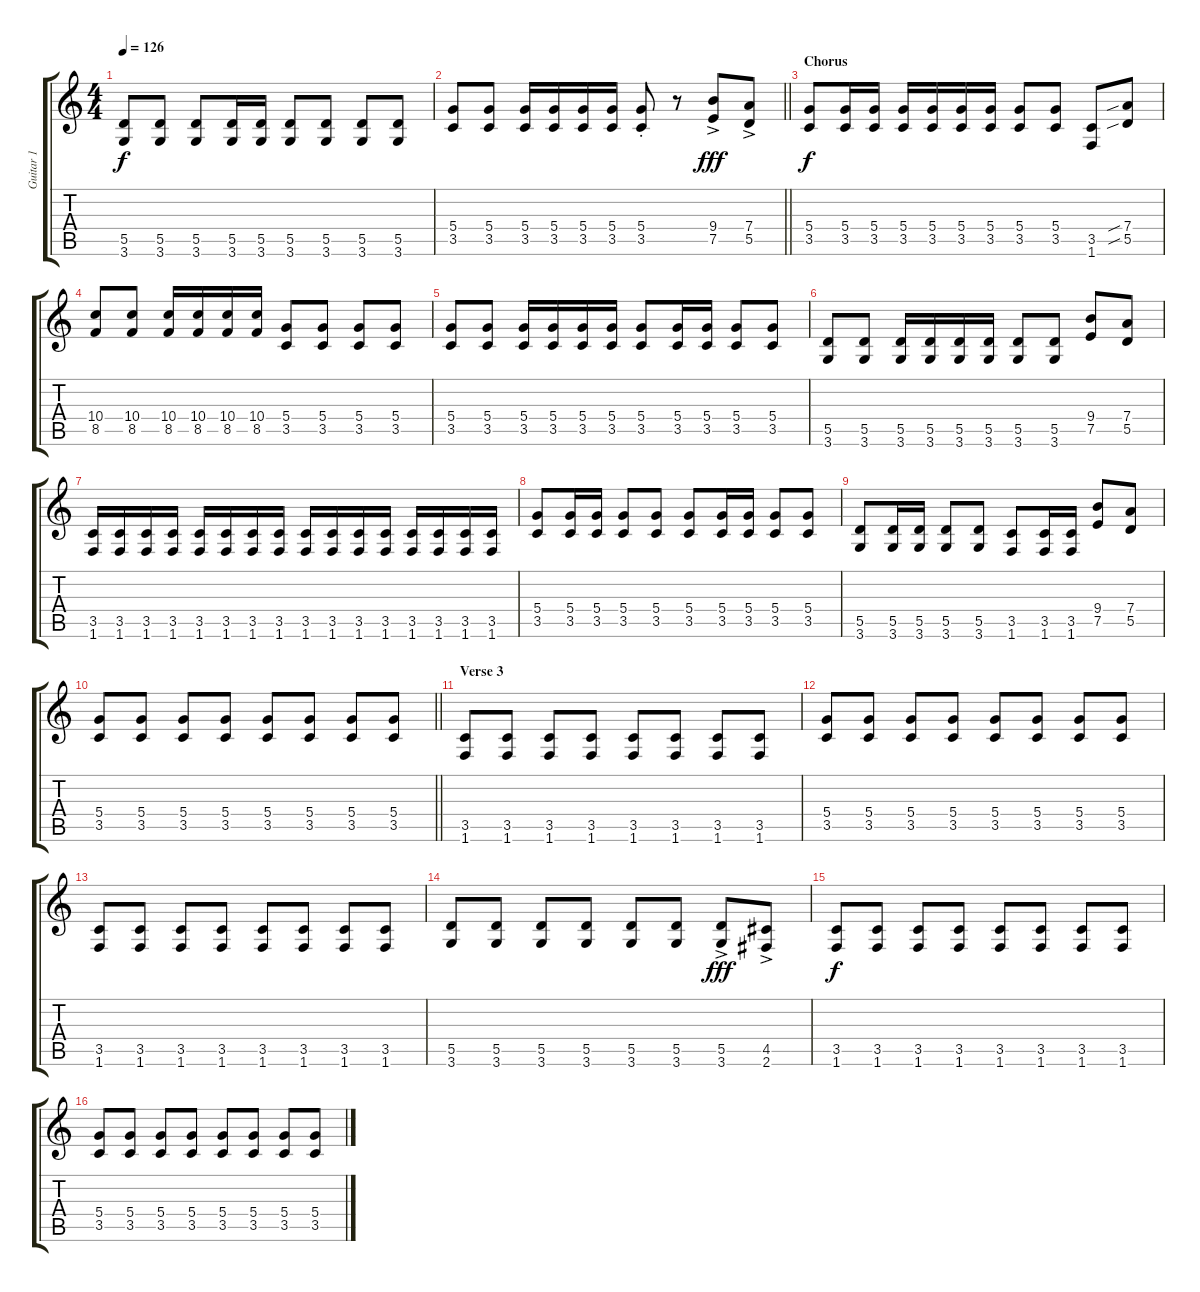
\track ("Guitar 1" "Guitar 1") {instrument overdrivenguitar}
\staff {score tabs}
\tuning (E4 B3 G3 D3 A2 E2) {hide}
\ts (4 4)
\tempo 126
\clef g2
\ks c
(5.5 3.6).8{dy f} (5.5 3.6).8 (5.5 3.6).8 (5.5 3.6).16 (5.5 3.6).16 (5.5 3.6).8 (5.5 3.6).8 (5.5 3.6).8 (5.5 3.6).8 |
\barLineRight lightlight
(5.4 3.5).8 (5.4 3.5).8 (5.4 3.5).16 (5.4 3.5).16 (5.4 3.5).16 (5.4 3.5).16 (5.4 3.5{st}).8 r.8 (9.4 7.5{ac}).8{dy fff} (7.4 5.5{ac}).8 |
\section ("" "Chorus")
(5.4 3.5).8{dy f} (5.4 3.5).16 (5.4 3.5).16 (5.4 3.5).16 (5.4 3.5).16 (5.4 3.5).16 (5.4 3.5).16 (5.4 3.5).8 (5.4 3.5).8 (3.5 1.6).8 (7.4{sib} 5.5{sib}).8 |
(10.4 8.5).8 (10.4 8.5).8 (10.4 8.5).16 (10.4 8.5).16 (10.4 8.5).16 (10.4 8.5).16 (5.4 3.5).8 (5.4 3.5).8 (5.4 3.5).8 (5.4 3.5).8 |
(5.4 3.5).8 (5.4 3.5).8 (5.4 3.5).16 (5.4 3.5).16 (5.4 3.5).16 (5.4 3.5).16 (5.4 3.5).8 (5.4 3.5).16 (5.4 3.5).16 (5.4 3.5).8 (5.4 3.5).8 |
(5.5 3.6).8 (5.5 3.6).8 (5.5 3.6).16 (5.5 3.6).16 (5.5 3.6).16 (5.5 3.6).16 (5.5 3.6).8 (5.5 3.6).8 (9.4 7.5).8 (7.4 5.5).8 |
(3.5 1.6).16 (3.5 1.6).16 (3.5 1.6).16 (3.5 1.6).16 (3.5 1.6).16 (3.5 1.6).16 (3.5 1.6).16 (3.5 1.6).16 (3.5 1.6).16 (3.5 1.6).16 (3.5 1.6).16 (3.5 1.6).16 (3.5 1.6).16 (3.5 1.6).16 (3.5 1.6).16 (3.5 1.6).16 |
(5.4 3.5).8 (5.4 3.5).16 (5.4 3.5).16 (5.4 3.5).8 (5.4 3.5).8 (5.4 3.5).8 (5.4 3.5).16 (5.4 3.5).16 (5.4 3.5).8 (5.4 3.5).8 |
(5.5 3.6).8 (5.5 3.6).16 (5.5 3.6).16 (5.5 3.6).8 (5.5 3.6).8 (3.5 1.6).8 (3.5 1.6).16 (3.5 1.6).16 (9.4 7.5).8 (7.4 5.5).8 |
\barLineRight lightlight
(5.4 3.5).8 (5.4 3.5).8 (5.4 3.5).8 (5.4 3.5).8 (5.4 3.5).8 (5.4 3.5).8 (5.4 3.5).8 (5.4 3.5).8 |
\section ("" "Verse 3")
(3.5 1.6).8 (3.5 1.6).8 (3.5 1.6).8 (3.5 1.6).8 (3.5 1.6).8 (3.5 1.6).8 (3.5 1.6).8 (3.5 1.6).8 |
(5.4 3.5).8 (5.4 3.5).8 (5.4 3.5).8 (5.4 3.5).8 (5.4 3.5).8 (5.4 3.5).8 (5.4 3.5).8 (5.4 3.5).8 |
(3.5 1.6).8 (3.5 1.6).8 (3.5 1.6).8 (3.5 1.6).8 (3.5 1.6).8 (3.5 1.6).8 (3.5 1.6).8 (3.5 1.6).8 |
(5.5 3.6).8 (5.5 3.6).8 (5.5 3.6).8 (5.5 3.6).8 (5.5 3.6).8 (5.5 3.6).8 (5.5 3.6{ac}).8{dy fff} (4.5 2.6{ac}).8 |
(3.5 1.6).8{dy f} (3.5 1.6).8 (3.5 1.6).8 (3.5 1.6).8 (3.5 1.6).8 (3.5 1.6).8 (3.5 1.6).8 (3.5 1.6).8 |
(5.4 3.5).8 (5.4 3.5).8 (5.4 3.5).8 (5.4 3.5).8 (5.4 3.5).8 (5.4 3.5).8 (5.4 3.5).8 (5.4 3.5).8
